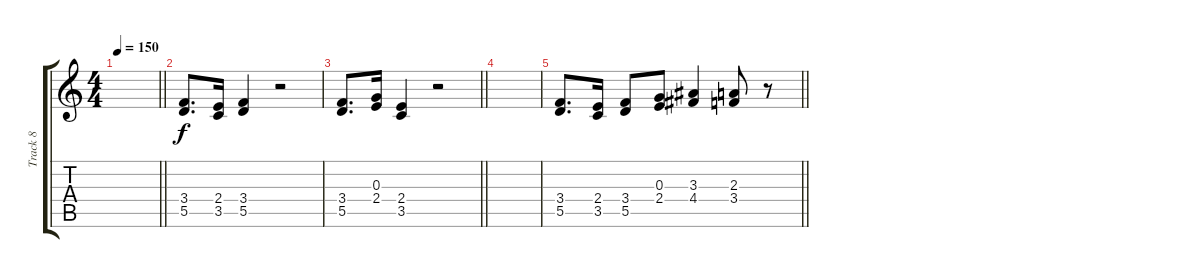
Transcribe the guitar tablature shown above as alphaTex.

\track ("Track 8" "Track 8") {instrument electricguitarclean}
\staff {score tabs}
\tuning (E4 B3 G3 D3 A2 D2) {hide}
\ts (4 4)
\tempo 150
\clef g2
\barLineRight lightlight
\ks c
|
(3.4 5.5).8{d} (2.4 3.5).16 (3.4 5.5).4 r.2 |
\barLineRight lightlight
(3.4 5.5).8{d} (0.3 2.4).16 (2.4 3.5).4 r.2 |
|
\barLineRight lightlight
(3.4 5.5).8{d} (2.4 3.5).16 (3.4 5.5).8 (0.3 2.4).8 (3.3 4.4).4 (2.3 3.4).8 r.8
